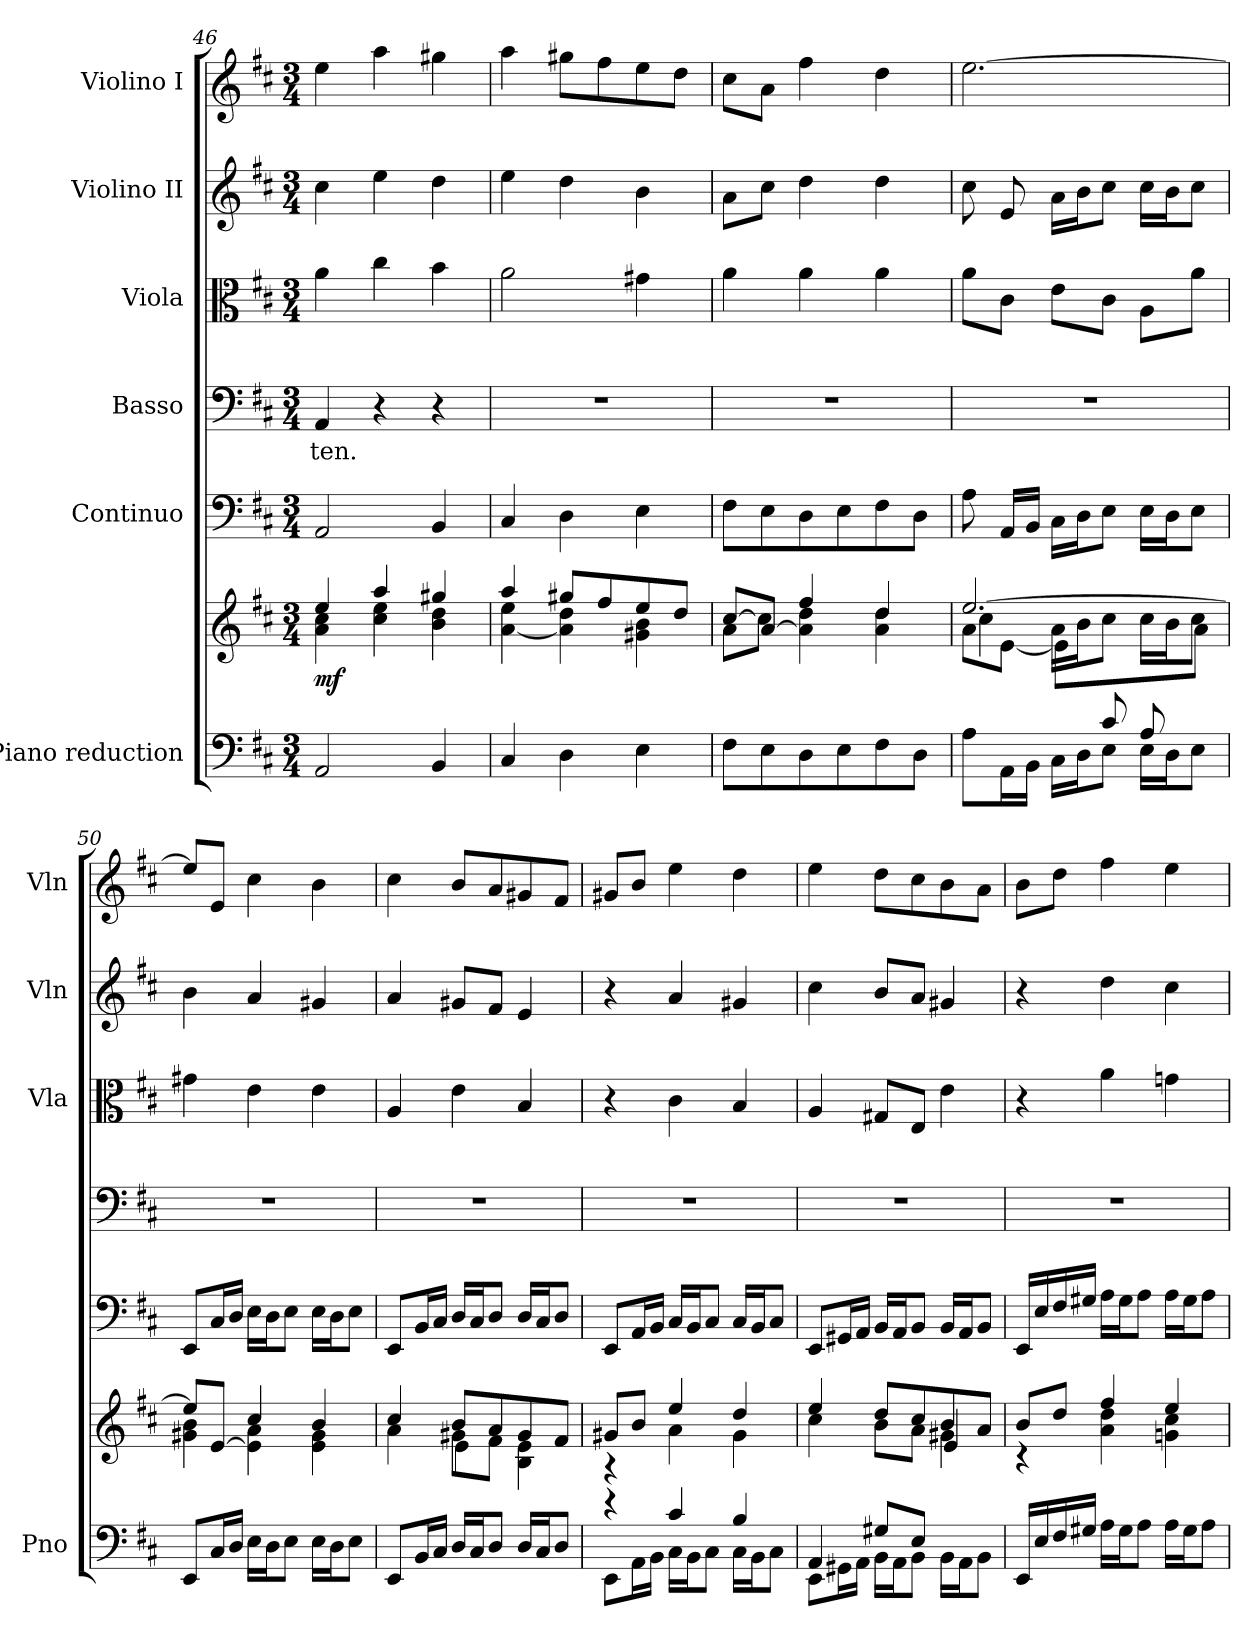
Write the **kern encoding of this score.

**kern	**kern	**dynam	**kern	**kern	**text	**kern	**kern	**kern
*part6	*part6	*part6	*part5	*part4	*part4	*part3	*part2	*part1
*staff7	*staff6	*staff6/7	*staff5	*staff4	*staff4	*staff3	*staff2	*staff1
*I"Piano reduction	*	*	*I"Continuo	*I"Basso	*	*I"Viola	*I"Violino II	*I"Violino I
*I'Pno	*	*	*	*	*	*I'Vla	*I'Vln	*I'Vln
*clefF4	*clefG2	*	*clefF4	*clefF4	*	*clefC3	*clefG2	*clefG2
*k[f#c#]	*k[f#c#]	*	*k[f#c#]	*k[f#c#]	*	*k[f#c#]	*k[f#c#]	*k[f#c#]
*M3/4	*M3/4	*	*M3/4	*M3/4	*	*M3/4	*M3/4	*M3/4
=46	=46	=46	=46	=46	=46	=46	=46	=46
*	*^	*	*	*	*	*	*	*
!	!	!	!LO:DY:b	!	!	!LO:LY:b	!	!	!
2AA/	4ee/	4a\ 4cc#\	mf	2AA/	4AA/	-ten.	4a\	4cc#\	4ee\
.	4aa/	4cc#\ 4ee\	.	.	4r	.	4cc#\	4ee\	4aa\
4BB/	4gg#X/	4b\ 4dd\	.	4BB/	4r	.	4b\	4dd\	4gg#X\
=47	=47	=47	=47	=47	=47	=47	=47	=47	=47
4C#/	4aa/	[4a\ 4ee\	.	4C#/	2.r	.	2a\	4ee\	4aa\
4D\	8gg#X/L	4a\] 4dd\	.	4D\	.	.	.	4dd\	8gg#X\L
.	8ff#/	.	.	.	.	.	.	.	8ff#\
4E\	8ee/	4g#X\ 4b\	.	4E\	.	.	4g#X\	4b\	8ee\
.	8dd/J	.	.	.	.	.	.	.	8dd\J
=48	=48	=48	=48	=48	=48	=48	=48	=48	=48
8F#\L	[8cc#/L	8a\L	.	8F#\L	2.r	.	4a\	8a\L	8cc#\L
8E\	[<8a/J	8cc#\J]	.	8E\	.	.	.	8cc#\J	8a\J
8D\	4ff#/	4a\] 4dd\	.	8D\	.	.	4a\	4dd\	4ff#\
8E\	.	.	.	8E\	.	.	.	.	.
8F#\	4dd/	4a\ 4dd\	.	8F#\	.	.	4a\	4dd\	4dd\
8D\J	.	.	.	8D\J	.	.	.	.	.
!!LO:PB:g=z
=49	=49	=49	=49	=49	=49	=49	=49	=49	=49
*^	*	*^	*	*	*	*	*	*	*
4.ryy	8A\L	[2.ee/	8a\L	4cc#\	.	8A\	2.r	.	8a\L	8cc#\	[2.ee\
.	16AA\L	.	[8e\J	.	.	16AA/LL	.	.	8c#\J	8e/	.
.	16BB\JJ	.	.	.	.	16BB/JJ	.	.	.	.	.
.	16C#\LL	.	16a\LL	8e\L]	.	16C#\LL	.	.	8e\L	16a\LL	.
.	16D\J	.	16b\J	.	.	16D\J	.	.	.	16b\J	.
8c#/	8E\J	.	8cc#\J	4ryy	.	8E\J	.	.	8c#\J	8cc#\J	.
8A/	16E\LL	.	16cc#\LL	.	.	16E\LL	.	.	8A\L	16cc#\LL	.
.	16D\J	.	16b\J	.	.	16D\J	.	.	.	16b\J	.
8ryy	8E\J	.	8cc#\J	8a\J	.	8E\J	.	.	8a\J	8cc#\J	.
*v	*v	*	*	*	*	*	*	*	*	*	*
*	*	*v	*v	*	*	*	*	*	*	*
=50	=50	=50	=50	=50	=50	=50	=50	=50	=50
8EE/L	8ee/L]	4g#X\ 4b\	.	8EE/L	2.r	.	4g#X\	4b\	8ee/L]
16C#/L	[<8e/J	.	.	16C#/L	.	.	.	.	8e/J
16D/JJ	.	.	.	16D/JJ	.	.	.	.	.
16E\LL	4cc#/	4e\] 4a\	.	16E\LL	.	.	4e\	4a/	4cc#\
16D\J	.	.	.	16D\J	.	.	.	.	.
8E\J	.	.	.	8E\J	.	.	.	.	.
16E\LL	4b/	4e\ 4g#\	.	16E\LL	.	.	4e\	4g#X/	4b\
16D\J	.	.	.	16D\J	.	.	.	.	.
8E\J	.	.	.	8E\J	.	.	.	.	.
=51	=51	=51	=51	=51	=51	=51	=51	=51	=51
*	*	*^	*	*	*	*	*	*	*
8EE/L	4cc#/	4a\	4ryy	.	8EE/L	2.r	.	4A/	4a/	4cc#\
16BB/L	.	.	.	.	16BB/L	.	.	.	.	.
16C#/JJ	.	.	.	.	16C#/JJ	.	.	.	.	.
16D/LL	8b/L	8g#X\L	4e\	.	16D/LL	.	.	4e\	8g#X/L	8b/L
16C#/J	.	.	.	.	16C#/J	.	.	.	.	.
8D/J	8a/	8f#\J	.	.	8D/J	.	.	.	8f#/J	8a/
16D/LL	8g#/	4B\ 4e\	4ryy	.	16D/LL	.	.	4B/	4e/	8g#X/
16C#/J	.	.	.	.	16C#/J	.	.	.	.	.
8D/J	8f#/J	.	.	.	8D/J	.	.	.	.	8f#/J
*	*	*v	*v	*	*	*	*	*	*	*
=52	=52	=52	=52	=52	=52	=52	=52	=52	=52
*^	*	*	*	*	*	*	*	*	*
4r	8EE\L	8g#X/L	4r	.	8EE/L	2.r	.	4r	4r	8g#X/L
.	16AA\L	8b/J	.	.	16AA/L	.	.	.	.	8b/J
.	16BB\JJ	.	.	.	16BB/JJ	.	.	.	.	.
4c#/	16C#\LL	4ee/	4a\	.	16C#/LL	.	.	4c#\	4a/	4ee\
.	16BB\J	.	.	.	16BB/J	.	.	.	.	.
.	8C#\J	.	.	.	8C#/J	.	.	.	.	.
4B/	16C#\LL	4dd/	4g#\	.	16C#/LL	.	.	4B/	4g#X/	4dd\
.	16BB\J	.	.	.	16BB/J	.	.	.	.	.
.	8C#\J	.	.	.	8C#/J	.	.	.	.	.
=53	=53	=53	=53	=53	=53	=53	=53	=53	=53	=53
*	*	*	*^	*	*	*	*	*	*	*
4AA/	8EE\L	4ee/	4cc#\	2ryy	.	8EE/L	2.r	.	4A/	4cc#\	4ee\
.	16GG#X\L	.	.	.	.	16GG#X/L	.	.	.	.	.
.	16AA\JJ	.	.	.	.	16AA/JJ	.	.	.	.	.
8G#X/L	16BB\LL	8dd/L	8b\L	.	.	16BB/LL	.	.	8G#X/L	8b/L	8dd\L
.	16AA\J	.	.	.	.	16AA/J	.	.	.	.	.
8E/J	8BB\J	8cc#/	8a\J	.	.	8BB/J	.	.	8E/J	8a/J	8cc#\
4ryy	16BB\LL	8b/	4g#X\	4e/	.	16BB/LL	.	.	4e\	4g#X/	8b\
.	16AA\J	.	.	.	.	16AA/J	.	.	.	.	.
.	8BB\J	8a/J	.	.	.	8BB/J	.	.	.	.	8a\J
*v	*v	*	*	*	*	*	*	*	*	*	*
*	*	*v	*v	*	*	*	*	*	*	*
=54	=54	=54	=54	=54	=54	=54	=54	=54	=54
16EE/LL	8b/L	4r	.	16EE/LL	2.r	.	4r	4r	8b\L
16E/	.	.	.	16E/	.	.	.	.	.
16F#/	8dd/J	.	.	16F#/	.	.	.	.	8dd\J
16G#X/JJ	.	.	.	16G#X/JJ	.	.	.	.	.
16A\LL	4ff#/	4a\ 4dd\	.	16A\LL	.	.	4a\	4dd\	4ff#\
16G#\J	.	.	.	16G#\J	.	.	.	.	.
8A\J	.	.	.	8A\J	.	.	.	.	.
16A\LL	4ee/	4gn\ 4cc#\	.	16A\LL	.	.	4gn\	4cc#\	4ee\
16G#\J	.	.	.	16G#\J	.	.	.	.	.
8A\J	.	.	.	8A\J	.	.	.	.	.
*	*v	*v	*	*	*	*	*	*	*
=	=	=	=	=	=	=	=	=
*-	*-	*-	*-	*-	*-	*-	*-	*-
